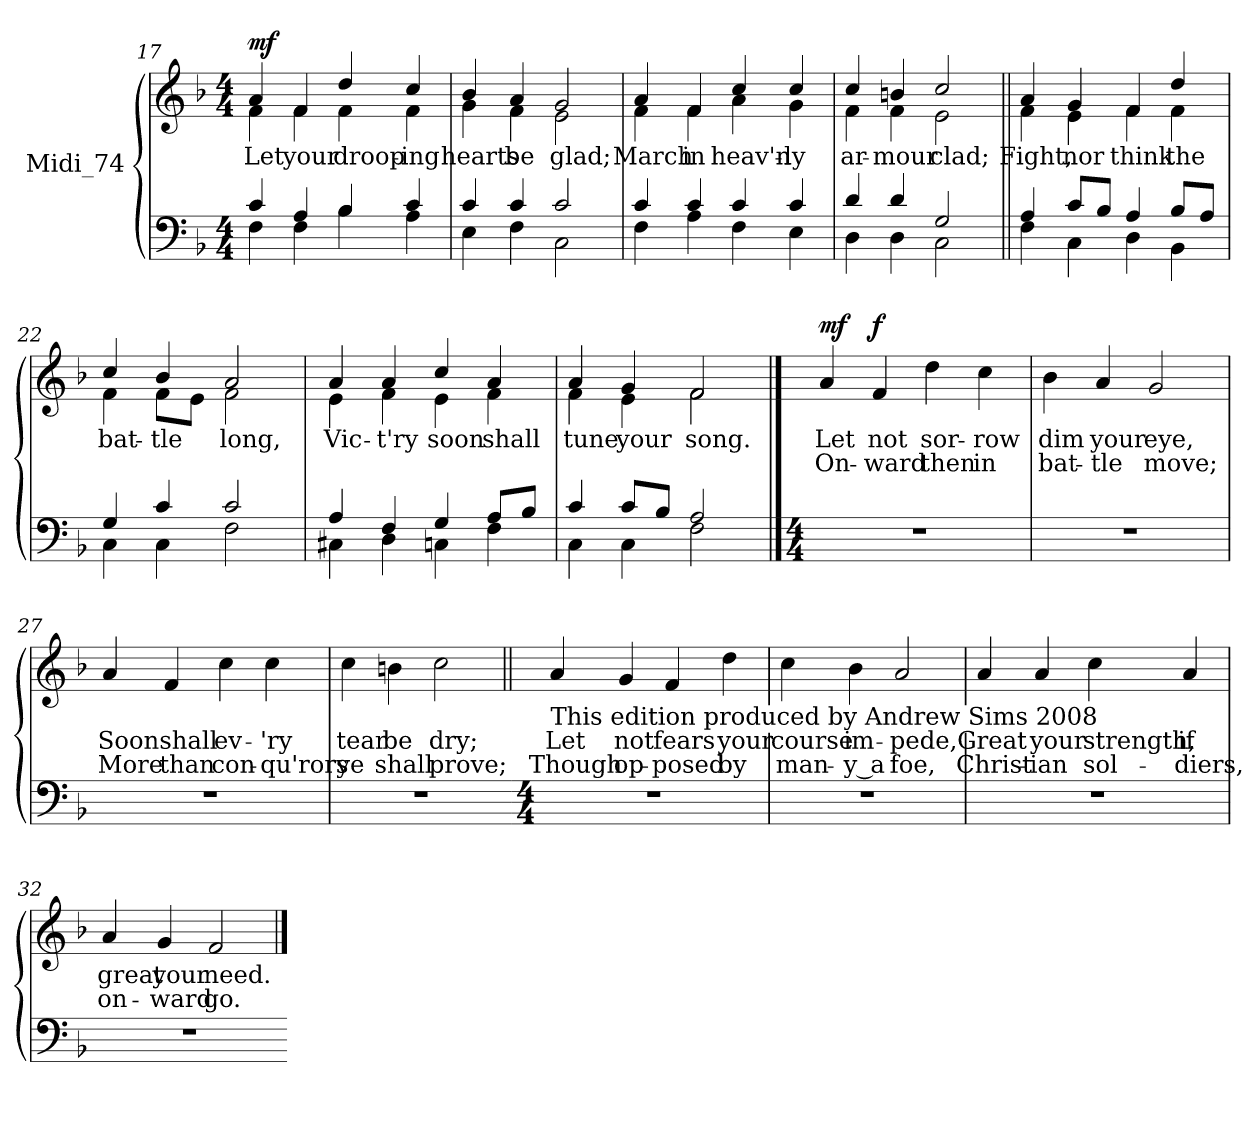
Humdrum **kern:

**kern	**kern	**text	**text	**dynam
*part2	*part1	*part1	*part1	*part1
*staff2	*staff1	*staff1	*staff1	*staff1
*I"Midi_74	*I"Midi_74	*	*	*
!!LO:LB:g=z
*clefF4	*clefG2	*	*	*
*k[b-]	*k[b-]	*	*	*
*F:	*F:	*	*	*
*M4/4	*M4/4	*	*	*
=17	=17	=17	=17	=17
*^	*	*	*	*
!	!	!	!LO:LY:b	!	!LO:DY:b
*	*	*^	*	*	*
4c/	4F\	4a/	4f\	Let	.	mf
!	!	!	!	!LO:LY:b	!	!
4A/	4F\	4f/	4f\	your	.	.
!	!	!	!	!LO:LY:b	!	!
4B-/	4B-\	4dd/	4f\	droop-	.	.
!	!	!	!	!LO:LY:b	!	!
4c/	4A\	4cc/	4f\	-ing	.	.
=18	=18	=18	=18	=18	=18	=18
!	!	!	!	!LO:LY:b	!	!
4c/	4E\	4b-/	4g\	hearts	.	.
!	!	!	!	!LO:LY:b	!	!
4c/	4F\	4a/	4f\	be	.	.
!	!	!	!	!LO:LY:b	!	!
2c/	2C\	2g/	2e\	glad;	.	.
=19	=19	=19	=19	=19	=19	=19
!	!	!	!	!LO:LY:b	!	!
4c/	4F\	4a/	4f\	March	.	.
!	!	!	!	!LO:LY:b	!	!
4c/	4A\	4f/	4f\	in	.	.
!	!	!	!	!LO:LY:b	!	!
4c/	4F\	4cc/	4a\	heav'n-	.	.
!	!	!	!	!LO:LY:b	!	!
4c/	4E\	4cc/	4g\	-ly	.	.
=20	=20	=20	=20	=20	=20	=20
!	!	!	!	!LO:LY:b	!	!
4d/	4D\	4cc/	4f\	ar-	.	.
!	!	!	!	!LO:LY:b	!	!
4d/	4D\	4bn/	4f\	-mour	.	.
!	!	!	!	!LO:LY:b	!	!
2G/	2C\	2cc/	2e\	clad;	.	.
!!LO:LB:g=z	!!
=21||	=21||	=21||	=21||	=21||	=21||	=21||
!	!	!	!	!LO:LY:b	!	!
4A/	4F\	4a/	4f\	Fight,	.	.
!	!	!	!	!LO:LY:b	!	!
8c/L	4C\	4g/	4e\	nor	.	.
8B-/J	.	.	.	.	.	.
!	!	!	!	!LO:LY:b	!	!
4A/	4D\	4f/	4f\	think	.	.
!	!	!	!	!LO:LY:b	!	!
8B-/L	4BB-\	4dd/	4f\	the	.	.
8A/J	.	.	.	.	.	.
=22	=22	=22	=22	=22	=22	=22
!	!	!	!	!LO:LY:b	!	!
4G/	4C\	4cc/	4f\	bat-	.	.
!	!	!	!	!LO:LY:b	!	!
4c/	4C\	4b-/	8f\L	-tle	.	.
.	.	.	8e\J	.	.	.
!	!	!	!	!LO:LY:b	!	!
2c/	2F\	2a/	2f\	long,	.	.
=23	=23	=23	=23	=23	=23	=23
!	!	!	!	!LO:LY:b	!	!
4A/	4C#X\	4a/	4e\	Vic-	.	.
!	!	!	!	!LO:LY:b	!	!
4F/	4D\	4a/	4f\	-t'ry	.	.
!	!	!	!	!LO:LY:b	!	!
4G/	4Cn\	4cc/	4e\	soon	.	.
!	!	!	!	!LO:LY:b	!	!
8A/L	4F\	4a/	4f\	shall	.	.
8B-/J	.	.	.	.	.	.
=24	=24	=24	=24	=24	=24	=24
!	!	!	!	!LO:LY:b	!	!
4c/	4C\	4a/	4f\	tune	.	.
!	!	!	!	!LO:LY:b	!	!
8c/L	4C\	4g/	4e\	your	.	.
8B-/J	.	.	.	.	.	.
!	!	!	!	!LO:LY:b	!	!
2A/	2F\	2f/	2f\	song.	.	.
*v	*v	*	*	*	*	*
*	*v	*v	*	*	*
!!LO:LB:g=z
==25	==25	==25	==25	==25
*M4/4	*	*	*	*
*^	*^	*	*	*
!	!	!LO:TX:b:t=Women	!	!	!	!
!	!	!LO:TX:b:t=All	!	!	!	!
!	!	!	!	!LO:LY:b	!LO:LY:b	!LO:DY:b
*v	*v	*	*	*	*	*
*	*v	*v	*	*	*
1r	4a	Let	On-	mf
!	!	!LO:LY:b	!LO:LY:b	!LO:DY:b
.	4f	-not	ward	f
!	!	!LO:LY:b	!LO:LY:b	!
.	4dd	sor-	-then	.
!	!	!LO:LY:b	!LO:LY:b	!
.	4cc	row	in	.
=26	=26	=26	=26	=26
!	!	!LO:LY:b	!LO:LY:b	!
1r	4b-	dim	bat-	.
!	!	!LO:LY:b	!LO:LY:b	!
.	4a	-your	tle	.
!	!	!LO:LY:b	!LO:LY:b	!
.	2g	eye,	move;	.
=27	=27	=27	=27	=27
!	!	!LO:LY:b	!LO:LY:b	!
1r	4a	Soon	More	.
!	!	!LO:LY:b	!LO:LY:b	!
.	4f	shall	than	.
!	!	!LO:LY:b	!LO:LY:b	!
.	4cc	ev-	-con-	.
!	!	!LO:LY:b	!LO:LY:b	!
.	4cc	-'ry	qu'rors	.
=28	=28	=28	=28	=28
!	!	!LO:LY:b	!LO:LY:b	!
1r	4cc	tear	ye	.
!	!	!LO:LY:b	!LO:LY:b	!
.	4bn	be	shall	.
!	!	!LO:LY:b	!LO:LY:b	!
.	2cc	dry;	prove;	.
!!LO:LB:g=z
=29	=29||	=29||	=29||	=29||
*M4/4	*	*	*	*
!	!LO:TX:b:t=This edition produced by Andrew Sims 2008	!	!	!
!	!	!LO:LY:b	!LO:LY:b	!
1r	4a	Let	Though	.
!	!	!LO:LY:b	!LO:LY:b	!
.	4g	not	op-	.
!	!	!LO:LY:b	!LO:LY:b	!
.	4f	-fears	posed	.
!	!	!LO:LY:b	!LO:LY:b	!
.	4dd	your	by	.
=30	=30	=30	=30	=30
!	!	!LO:LY:b	!LO:LY:b	!
1r	4cc	course	man-	.
!	!	!LO:LY:b	!LO:LY:b	!
.	4b-	-im-	-y a	.
!	!	!LO:LY:b	!LO:LY:b	!
.	2a	pede,	foe,	.
=31	=31	=31	=31	=31
!	!	!LO:LY:b	!LO:LY:b	!
1r	4a	Great	Christ-	.
!	!	!LO:LY:b	!LO:LY:b	!
.	4a	-your	ian	.
!	!	!LO:LY:b	!LO:LY:b	!
.	4cc	strength,	sol-	.
!	!	!LO:LY:b	!LO:LY:b	!
.	4a	-if	diers,	.
=32	=32	=32	=32	=32
!	!	!LO:LY:b	!LO:LY:b	!
1r	4a	great	on-	.
!	!	!LO:LY:b	!LO:LY:b	!
.	4g	-your	ward	.
!	!	!LO:LY:b	!LO:LY:b	!
.	2f	need.	go.	.
=	==	==	==	==
*-	*-	*-	*-	*-
